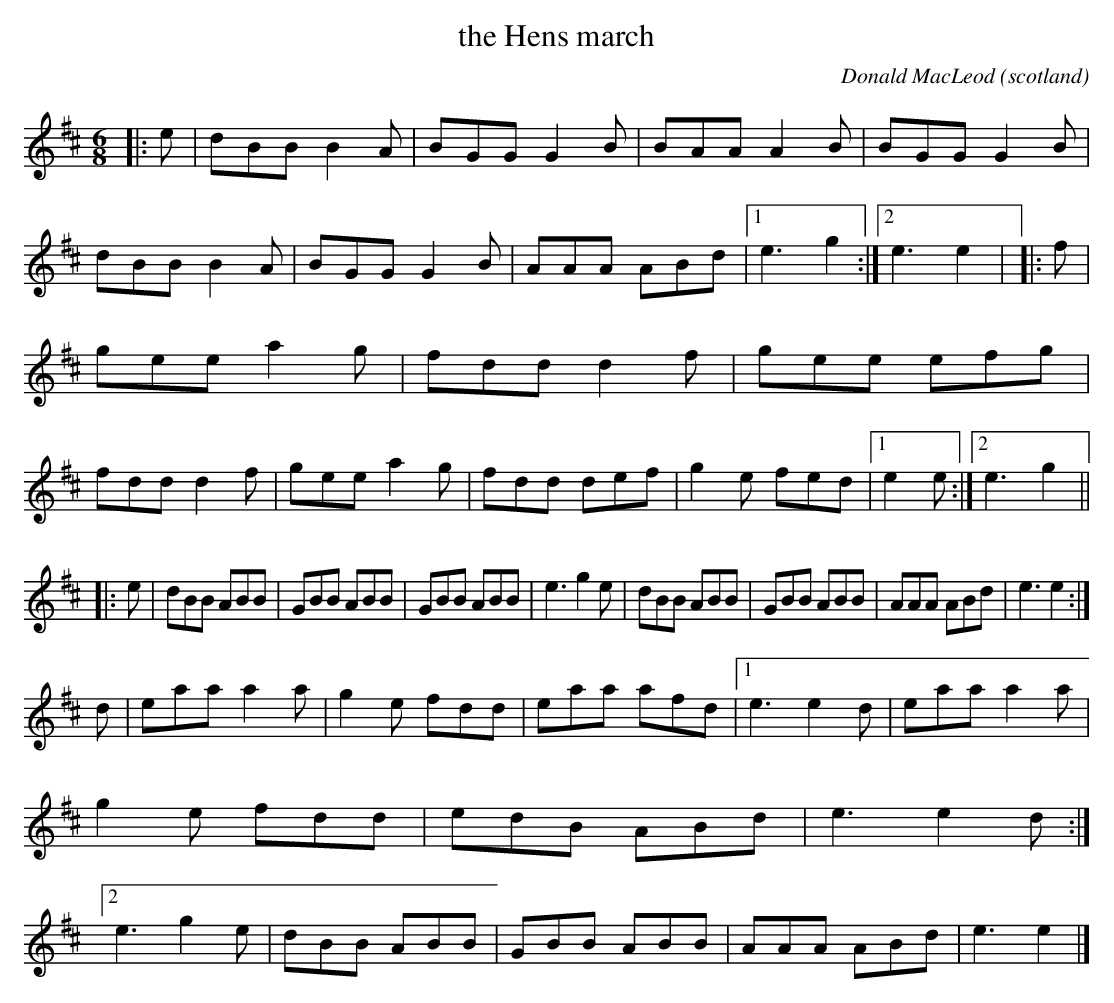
X:1
T:the Hens march
O:scotland
M:6/8
C:Donald MacLeod
K:Edor
|:e| dBBB2A|BGGG2B|BAAA2B|BGGG2B|dBBB2A|BGGG2B|AAA ABd|1e3g2:|2e3e2|\
|:f|geea2g| fddd2f|gee efg|fddd2f|geea2g|fdd def|g2e fed|1e2e:|2e3g2||
|:e|dBB ABB| GBB ABB| GBB ABB|e3g2e|dBB ABB| GBB ABB| AAA ABd|e3e2:|
d|eaa a2a|g2e fdd|eaa afd\
|1 e3e2d| eaa a2a|g2e fdd| edB ABd| e3e2d\
:|2 e3g2e| dBB ABB| GBB ABB| AAA ABd| e3e2|]
